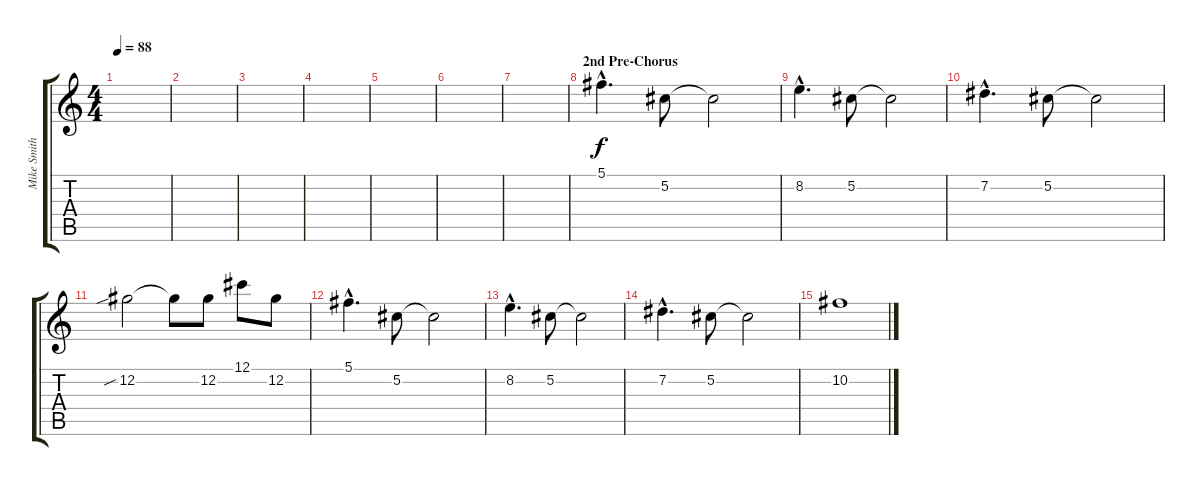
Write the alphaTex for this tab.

\track ("Mike Smith (2nd Clean)" "Mike Smith") {instrument electricguitarclean}
\staff {score tabs}
\tuning (Db4 Ab3 E3 B2 Gb2 B1) {hide}
\ts (4 4)
\tempo 88
\clef g2
\ks c
|
|
|
|
|
|
|
\section ("" "2nd Pre-Chorus")
5.1{hac}.4{d} 5.2.8 5.2{t}.2 |
8.2{hac}.4{d} 5.2.8 5.2{t}.2 |
7.2{hac}.4{d} 5.2.8 5.2{t}.2 |
12.2{sib}.2 12.2{t}.8 12.2.8 12.1.8 12.2.8 |
5.1{hac}.4{d} 5.2.8 5.2{t}.2 |
8.2{hac}.4{d} 5.2.8 5.2{t}.2 |
7.2{hac}.4{d} 5.2.8 5.2{t}.2 |
10.2.1
